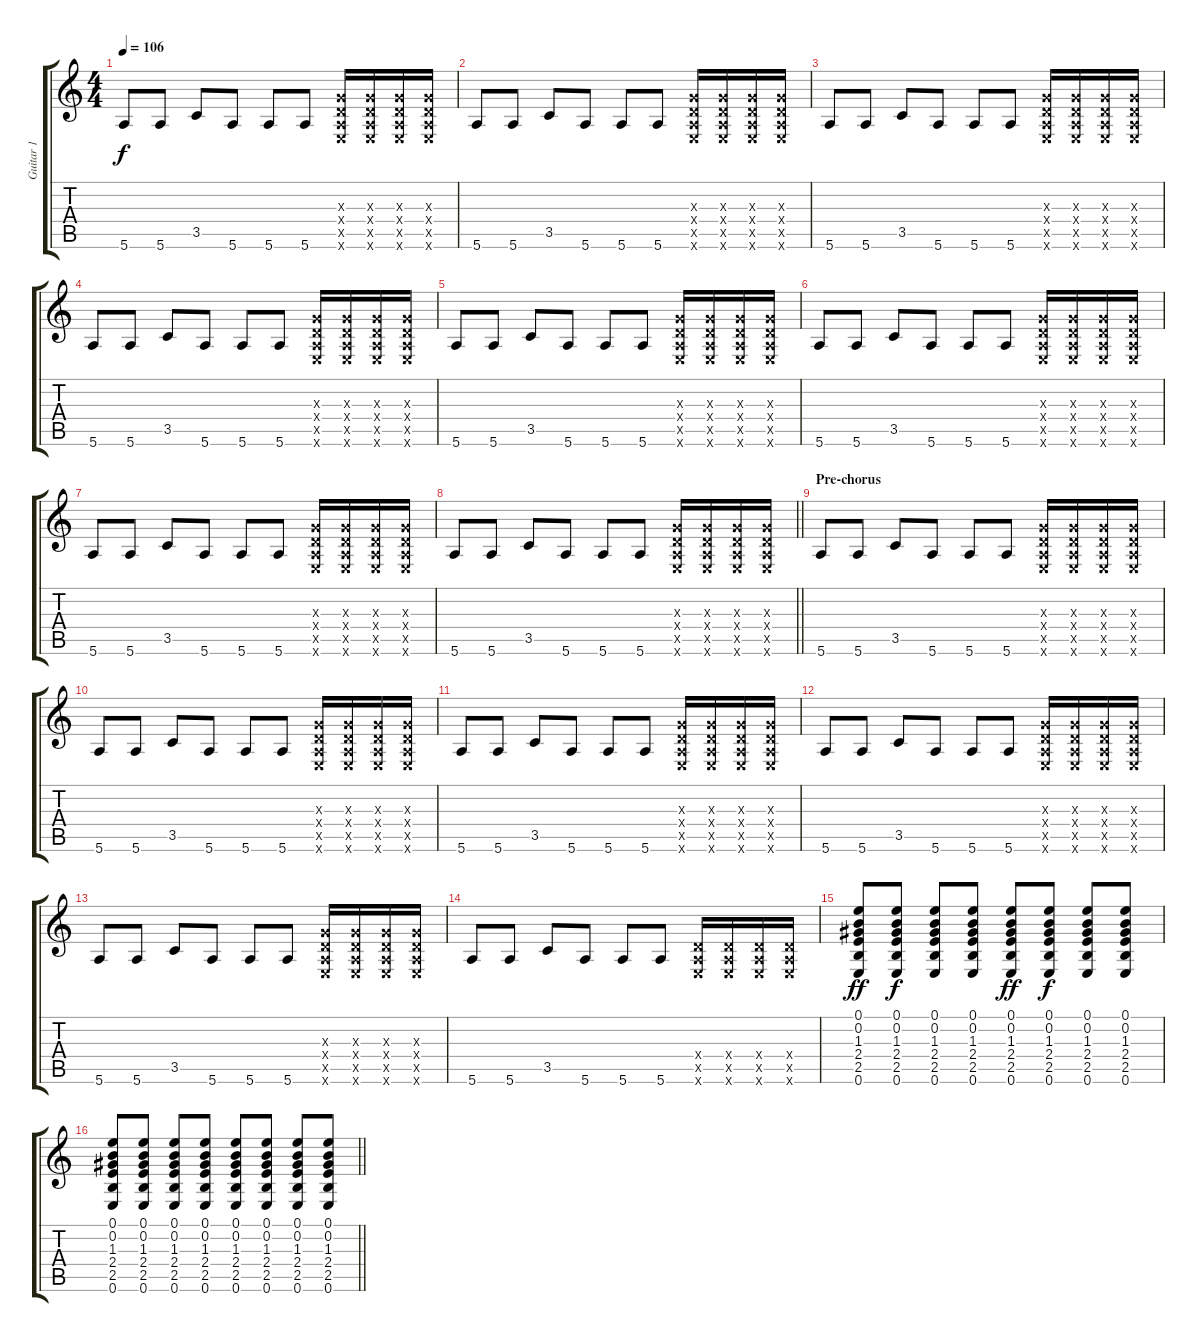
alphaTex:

\track ("Guitar 1" "Guitar 1") {instrument distortionguitar}
\staff {score tabs}
\tuning (E4 B3 G3 D3 A2 E2) {hide}
\ts (4 4)
\tempo 106
\clef g2
\ks c
5.6.8{dy f} 5.6.8 3.5.8 5.6.8 5.6.8 5.6.8 (0.3{x} 0.4{x} 0.5{x} 0.6{x}).16 (0.3{x} 0.4{x} 0.5{x} 0.6{x}).16 (0.3{x} 0.4{x} 0.5{x} 0.6{x}).16 (0.3{x} 0.4{x} 0.5{x} 0.6{x}).16 |
5.6.8 5.6.8 3.5.8 5.6.8 5.6.8 5.6.8 (0.3{x} 0.4{x} 0.5{x} 0.6{x}).16 (0.3{x} 0.4{x} 0.5{x} 0.6{x}).16 (0.3{x} 0.4{x} 0.5{x} 0.6{x}).16 (0.3{x} 0.4{x} 0.5{x} 0.6{x}).16 |
5.6.8 5.6.8 3.5.8 5.6.8 5.6.8 5.6.8 (0.3{x} 0.4{x} 0.5{x} 0.6{x}).16 (0.3{x} 0.4{x} 0.5{x} 0.6{x}).16 (0.3{x} 0.4{x} 0.5{x} 0.6{x}).16 (0.3{x} 0.4{x} 0.5{x} 0.6{x}).16 |
5.6.8 5.6.8 3.5.8 5.6.8 5.6.8 5.6.8 (0.3{x} 0.4{x} 0.5{x} 0.6{x}).16 (0.3{x} 0.4{x} 0.5{x} 0.6{x}).16 (0.3{x} 0.4{x} 0.5{x} 0.6{x}).16 (0.3{x} 0.4{x} 0.5{x} 0.6{x}).16 |
5.6.8 5.6.8 3.5.8 5.6.8 5.6.8 5.6.8 (0.3{x} 0.4{x} 0.5{x} 0.6{x}).16 (0.3{x} 0.4{x} 0.5{x} 0.6{x}).16 (0.3{x} 0.4{x} 0.5{x} 0.6{x}).16 (0.3{x} 0.4{x} 0.5{x} 0.6{x}).16 |
5.6.8 5.6.8 3.5.8 5.6.8 5.6.8 5.6.8 (0.3{x} 0.4{x} 0.5{x} 0.6{x}).16 (0.3{x} 0.4{x} 0.5{x} 0.6{x}).16 (0.3{x} 0.4{x} 0.5{x} 0.6{x}).16 (0.3{x} 0.4{x} 0.5{x} 0.6{x}).16 |
5.6.8 5.6.8 3.5.8 5.6.8 5.6.8 5.6.8 (0.3{x} 0.4{x} 0.5{x} 0.6{x}).16 (0.3{x} 0.4{x} 0.5{x} 0.6{x}).16 (0.3{x} 0.4{x} 0.5{x} 0.6{x}).16 (0.3{x} 0.4{x} 0.5{x} 0.6{x}).16 |
\barLineRight lightlight
5.6.8 5.6.8 3.5.8 5.6.8 5.6.8 5.6.8 (0.3{x} 0.4{x} 0.5{x} 0.6{x}).16 (0.3{x} 0.4{x} 0.5{x} 0.6{x}).16 (0.3{x} 0.4{x} 0.5{x} 0.6{x}).16 (0.3{x} 0.4{x} 0.5{x} 0.6{x}).16 |
\section ("" "Pre-chorus")
5.6.8 5.6.8 3.5.8 5.6.8 5.6.8 5.6.8 (0.3{x} 0.4{x} 0.5{x} 0.6{x}).16 (0.3{x} 0.4{x} 0.5{x} 0.6{x}).16 (0.3{x} 0.4{x} 0.5{x} 0.6{x}).16 (0.3{x} 0.4{x} 0.5{x} 0.6{x}).16 |
5.6.8 5.6.8 3.5.8 5.6.8 5.6.8 5.6.8 (0.3{x} 0.4{x} 0.5{x} 0.6{x}).16 (0.3{x} 0.4{x} 0.5{x} 0.6{x}).16 (0.3{x} 0.4{x} 0.5{x} 0.6{x}).16 (0.3{x} 0.4{x} 0.5{x} 0.6{x}).16 |
5.6.8 5.6.8 3.5.8 5.6.8 5.6.8 5.6.8 (0.3{x} 0.4{x} 0.5{x} 0.6{x}).16 (0.3{x} 0.4{x} 0.5{x} 0.6{x}).16 (0.3{x} 0.4{x} 0.5{x} 0.6{x}).16 (0.3{x} 0.4{x} 0.5{x} 0.6{x}).16 |
5.6.8 5.6.8 3.5.8 5.6.8 5.6.8 5.6.8 (0.3{x} 0.4{x} 0.5{x} 0.6{x}).16 (0.3{x} 0.4{x} 0.5{x} 0.6{x}).16 (0.3{x} 0.4{x} 0.5{x} 0.6{x}).16 (0.3{x} 0.4{x} 0.5{x} 0.6{x}).16 |
5.6.8 5.6.8 3.5.8 5.6.8 5.6.8 5.6.8 (0.3{x} 0.4{x} 0.5{x} 0.6{x}).16 (0.3{x} 0.4{x} 0.5{x} 0.6{x}).16 (0.3{x} 0.4{x} 0.5{x} 0.6{x}).16 (0.3{x} 0.4{x} 0.5{x} 0.6{x}).16 |
5.6.8 5.6.8 3.5.8 5.6.8 5.6.8 5.6.8 (0.4{x} 0.5{x} 0.6{x}).16 (0.4{x} 0.5{x} 0.6{x}).16 (0.4{x} 0.5{x} 0.6{x}).16 (0.4{x} 0.5{x} 0.6{x}).16 |
(0.1 0.2 1.3 2.4 2.5 0.6).8{dy ff volume 8 instrument distortionguitar} (0.1 0.2 1.3 2.4 2.5 0.6).8{dy f} (0.1 0.2 1.3 2.4 2.5 0.6).8{volume 9 instrument distortionguitar} (0.1 0.2 1.3 2.4 2.5 0.6).8 (0.1 0.2 1.3 2.4 2.5 0.6).8{dy ff} (0.1 0.2 1.3 2.4 2.5 0.6).8{dy f} (0.1 0.2 1.3 2.4 2.5 0.6).8 (0.1 0.2 1.3 2.4 2.5 0.6).8 |
\barLineRight lightlight
(0.1 0.2 1.3 2.4 2.5 0.6).8 (0.1 0.2 1.3 2.4 2.5 0.6).8 (0.1 0.2 1.3 2.4 2.5 0.6).8 (0.1 0.2 1.3 2.4 2.5 0.6).8 (0.1 0.2 1.3 2.4 2.5 0.6).8 (0.1 0.2 1.3 2.4 2.5 0.6).8 (0.1 0.2 1.3 2.4 2.5 0.6).8 (0.1 0.2 1.3 2.4 2.5 0.6).8
